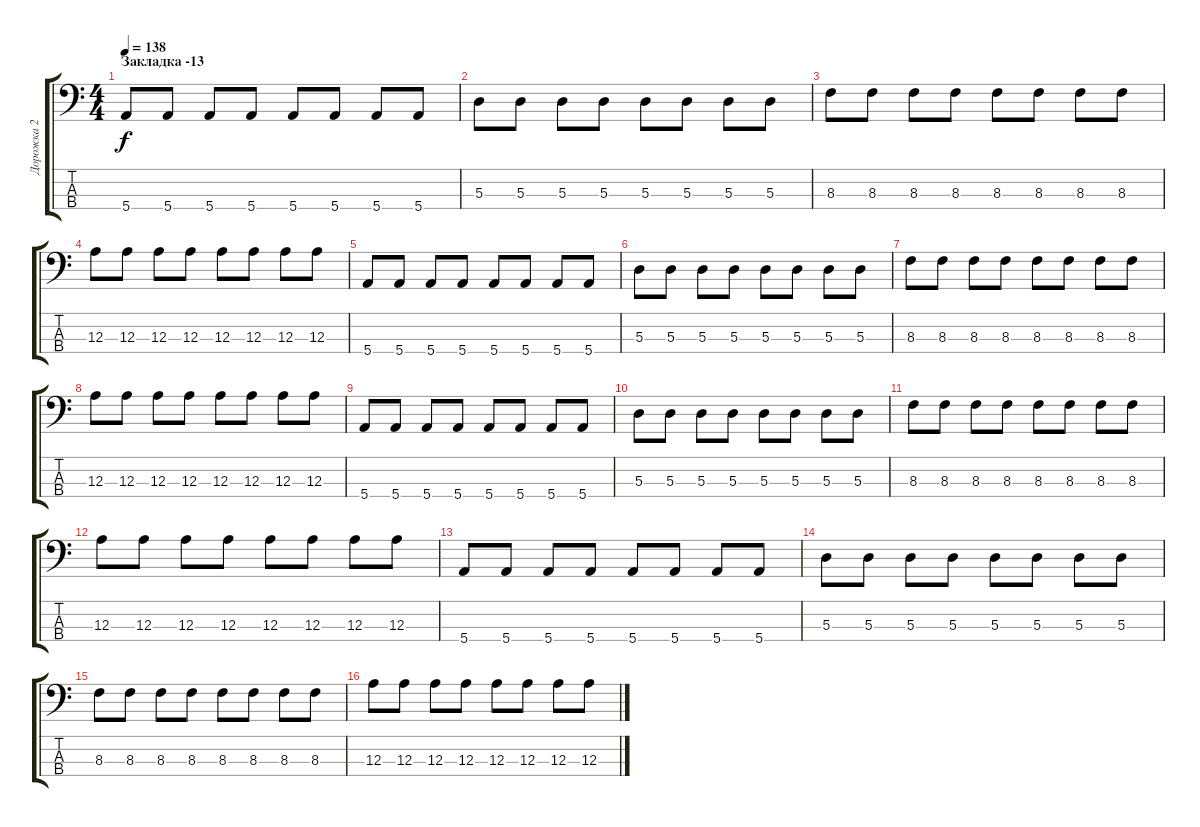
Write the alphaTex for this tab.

\track ("Дорожка 2" "Дорожка 2") {instrument electricbassfinger}
\staff {score tabs}
\tuning (G2 D2 A1 E1) {hide}
\ts (4 4)
\section ("" "Закладка -13")
\tempo 138
\clef f4
\ks c
5.4.8{dy f} 5.4.8 5.4.8 5.4.8 5.4.8 5.4.8 5.4.8 5.4.8 |
5.3.8 5.3.8 5.3.8 5.3.8 5.3.8 5.3.8 5.3.8 5.3.8 |
8.3.8 8.3.8 8.3.8 8.3.8 8.3.8 8.3.8 8.3.8 8.3.8 |
12.3.8 12.3.8 12.3.8 12.3.8 12.3.8 12.3.8 12.3.8 12.3.8 |
5.4.8 5.4.8 5.4.8 5.4.8 5.4.8 5.4.8 5.4.8 5.4.8 |
5.3.8 5.3.8 5.3.8 5.3.8 5.3.8 5.3.8 5.3.8 5.3.8 |
8.3.8 8.3.8 8.3.8 8.3.8 8.3.8 8.3.8 8.3.8 8.3.8 |
12.3.8 12.3.8 12.3.8 12.3.8 12.3.8 12.3.8 12.3.8 12.3.8 |
5.4.8 5.4.8 5.4.8 5.4.8 5.4.8 5.4.8 5.4.8 5.4.8 |
5.3.8 5.3.8 5.3.8 5.3.8 5.3.8 5.3.8 5.3.8 5.3.8 |
8.3.8 8.3.8 8.3.8 8.3.8 8.3.8 8.3.8 8.3.8 8.3.8 |
12.3.8 12.3.8 12.3.8 12.3.8 12.3.8 12.3.8 12.3.8 12.3.8 |
5.4.8 5.4.8 5.4.8 5.4.8 5.4.8 5.4.8 5.4.8 5.4.8 |
5.3.8 5.3.8 5.3.8 5.3.8 5.3.8 5.3.8 5.3.8 5.3.8 |
8.3.8 8.3.8 8.3.8 8.3.8 8.3.8 8.3.8 8.3.8 8.3.8 |
12.3.8 12.3.8 12.3.8 12.3.8 12.3.8 12.3.8 12.3.8 12.3.8
